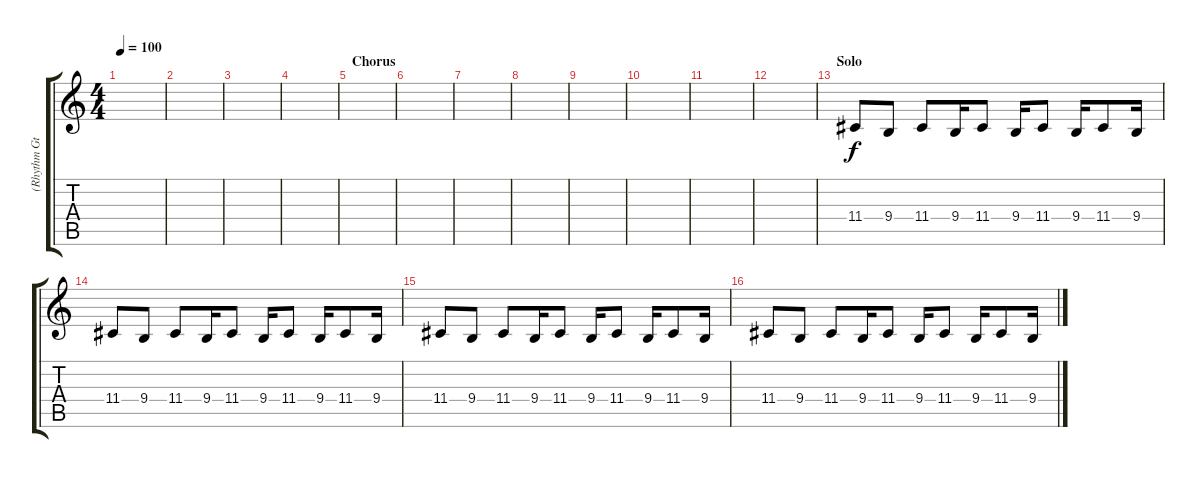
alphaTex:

\track ("(Rhythm Gtr Effect)" "(Rhythm Gt") {instrument lead1square}
\staff {score tabs}
\tuning (E4 B3 G3 D3 A2 E2) {hide}
\ts (4 4)
\tempo 100
\clef g2
\ks c
|
|
|
|
\section ("" "Chorus")
|
|
|
|
|
|
|
|
\section ("" "Solo")
11.4.8 9.4.8 11.4.8 9.4.16 11.4.8 9.4.16 11.4.8 9.4.16 11.4.8 9.4.16 |
11.4.8 9.4.8 11.4.8 9.4.16 11.4.8 9.4.16 11.4.8 9.4.16 11.4.8 9.4.16 |
11.4.8 9.4.8 11.4.8 9.4.16 11.4.8 9.4.16 11.4.8 9.4.16 11.4.8 9.4.16 |
11.4.8 9.4.8 11.4.8 9.4.16 11.4.8 9.4.16 11.4.8 9.4.16 11.4.8 9.4.16
